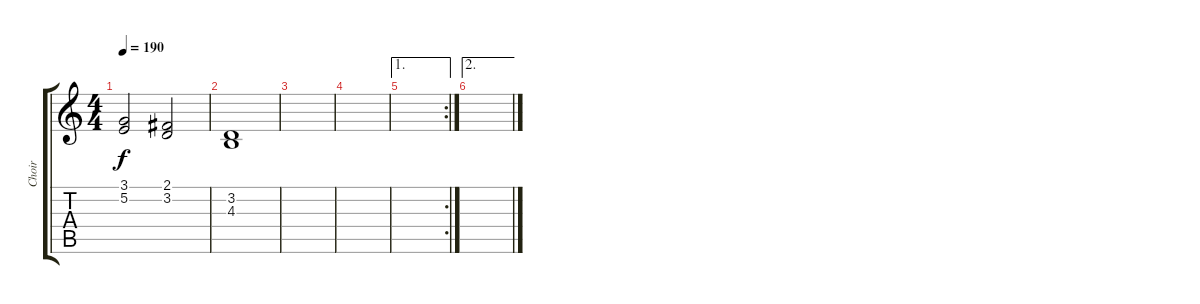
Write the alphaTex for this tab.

\track ("Choir" "Choir") {instrument choiraahs}
\staff {score tabs}
\tuning (E4 B3 G3 D3 A2 E2) {hide}
\ts (4 4)
\tempo 190
\clef g2
\ks c
(3.1{t} 5.2{t}).2{dy f} (2.1 3.2).2 |
(3.2 4.3).1 |
|
|
\ae 1
\rc 2
|
\ae 2
